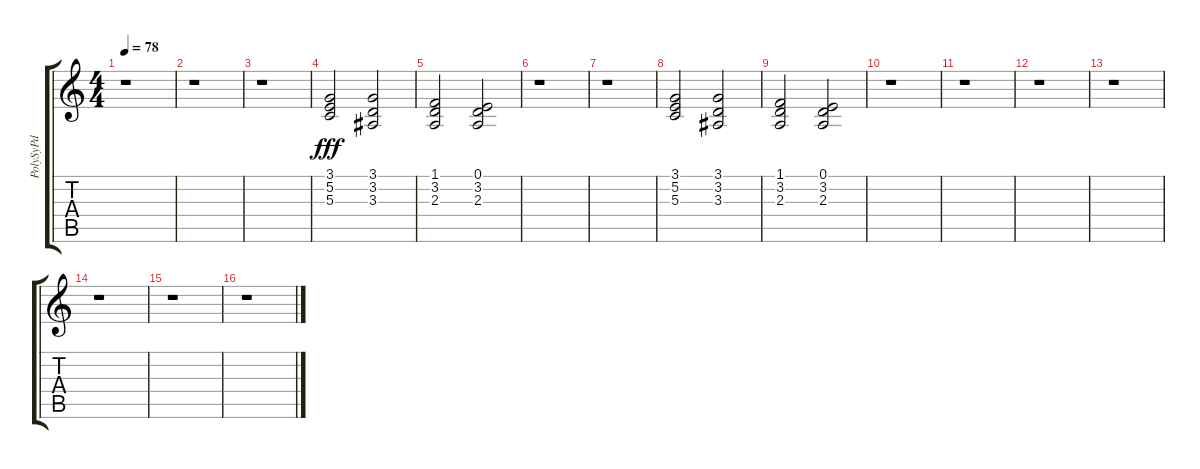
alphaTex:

\track ("PolySyPd" "PolySyPd") {instrument pad3polysynth}
\staff {score tabs}
\tuning (E4 B3 G3 D3 A2 E2) {hide}
\ts (4 4)
\tempo 78
\clef g2
\ks c
r.1{dy fff} |
r.1 |
r.1 |
(3.1 5.2 5.3).2 (3.1 3.2 3.3).2 |
(1.1 3.2 2.3).2 (0.1 3.2 2.3).2 |
r.1 |
r.1 |
(3.1 5.2 5.3).2 (3.1 3.2 3.3).2 |
(1.1 3.2 2.3).2 (0.1 3.2 2.3).2 |
r.1 |
r.1 |
r.1 |
r.1 |
r.1 |
r.1 |
r.1
